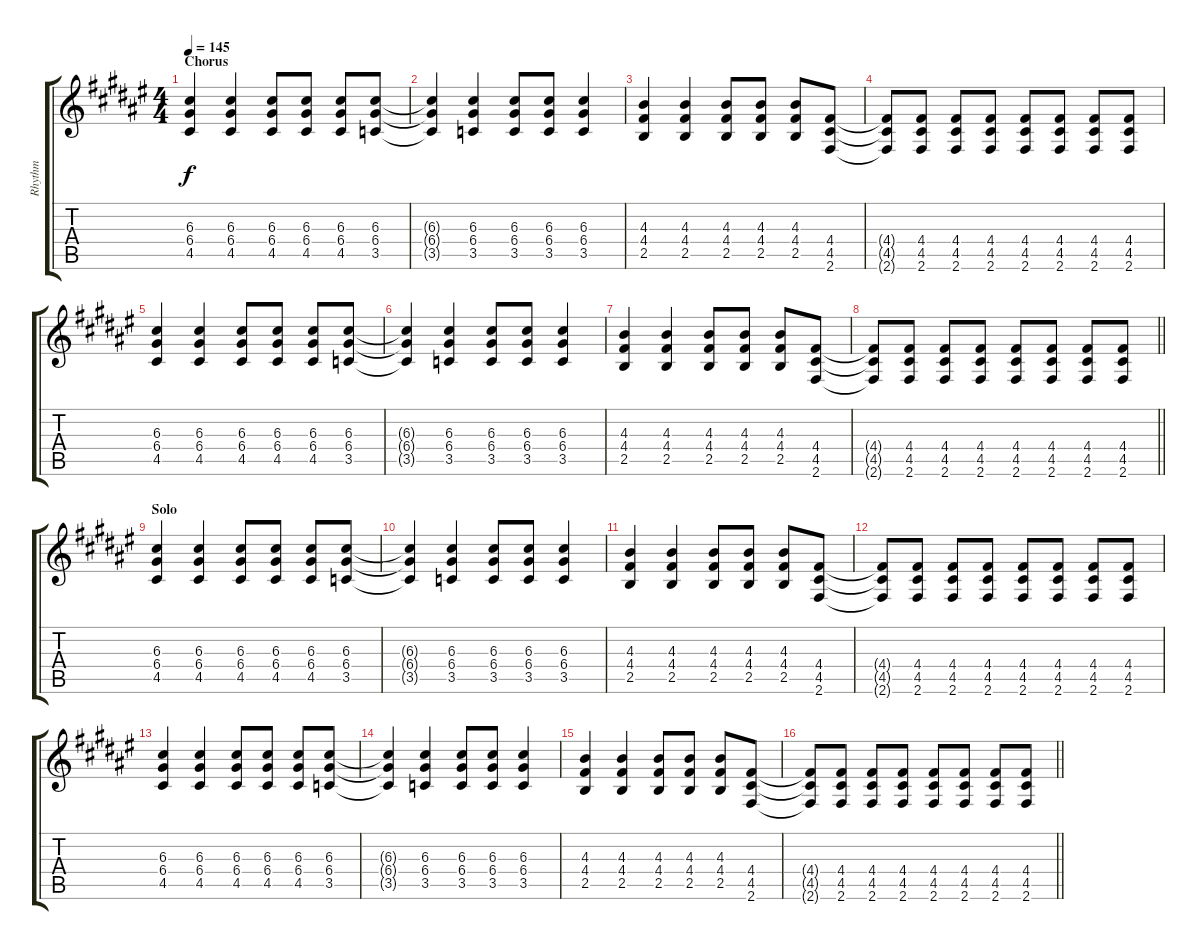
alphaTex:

\track ("Rhythm" "Rhythm") {instrument electricguitarclean}
\staff {score tabs}
\tuning (E4 B3 G3 D3 A2 E2) {hide}
\ts (4 4)
\section ("" "Chorus")
\tempo 145
\clef g2
\ks f#
(6.3 6.4 4.5).4{dy f} (6.3 6.4 4.5).4 (6.3 6.4 4.5).8 (6.3 6.4 4.5).8 (6.3 6.4 4.5).8 (6.3 6.4 3.5).8 |
(6.3{t} 6.4{t} 3.5{t}).4 (6.3 6.4 3.5).4 (6.3 6.4 3.5).8 (6.3 6.4 3.5).8 (6.3 6.4 3.5).4 |
(4.3 4.4 2.5).4 (4.3 4.4 2.5).4 (4.3 4.4 2.5).8 (4.3 4.4 2.5).8 (4.3 4.4 2.5).8 (4.4 4.5 2.6).8 |
(4.4{t} 4.5{t} 2.6{t}).8 (4.4 4.5 2.6).8 (4.4 4.5 2.6).8 (4.4 4.5 2.6).8 (4.4 4.5 2.6).8 (4.4 4.5 2.6).8 (4.4 4.5 2.6).8 (4.4 4.5 2.6).8 |
(6.3 6.4 4.5).4 (6.3 6.4 4.5).4 (6.3 6.4 4.5).8 (6.3 6.4 4.5).8 (6.3 6.4 4.5).8 (6.3 6.4 3.5).8 |
(6.3{t} 6.4{t} 3.5{t}).4 (6.3 6.4 3.5).4 (6.3 6.4 3.5).8 (6.3 6.4 3.5).8 (6.3 6.4 3.5).4 |
(4.3 4.4 2.5).4 (4.3 4.4 2.5).4 (4.3 4.4 2.5).8 (4.3 4.4 2.5).8 (4.3 4.4 2.5).8 (4.4 4.5 2.6).8 |
\barLineRight lightlight
(4.4{t} 4.5{t} 2.6{t}).8 (4.4 4.5 2.6).8 (4.4 4.5 2.6).8 (4.4 4.5 2.6).8 (4.4 4.5 2.6).8 (4.4 4.5 2.6).8 (4.4 4.5 2.6).8 (4.4 4.5 2.6).8 |
\section ("" "Solo")
(6.3 6.4 4.5).4 (6.3 6.4 4.5).4 (6.3 6.4 4.5).8 (6.3 6.4 4.5).8 (6.3 6.4 4.5).8 (6.3 6.4 3.5).8 |
(6.3{t} 6.4{t} 3.5{t}).4 (6.3 6.4 3.5).4 (6.3 6.4 3.5).8 (6.3 6.4 3.5).8 (6.3 6.4 3.5).4 |
(4.3 4.4 2.5).4 (4.3 4.4 2.5).4 (4.3 4.4 2.5).8 (4.3 4.4 2.5).8 (4.3 4.4 2.5).8 (4.4 4.5 2.6).8 |
(4.4{t} 4.5{t} 2.6{t}).8 (4.4 4.5 2.6).8 (4.4 4.5 2.6).8 (4.4 4.5 2.6).8 (4.4 4.5 2.6).8 (4.4 4.5 2.6).8 (4.4 4.5 2.6).8 (4.4 4.5 2.6).8 |
(6.3 6.4 4.5).4 (6.3 6.4 4.5).4 (6.3 6.4 4.5).8 (6.3 6.4 4.5).8 (6.3 6.4 4.5).8 (6.3 6.4 3.5).8 |
(6.3{t} 6.4{t} 3.5{t}).4 (6.3 6.4 3.5).4 (6.3 6.4 3.5).8 (6.3 6.4 3.5).8 (6.3 6.4 3.5).4 |
(4.3 4.4 2.5).4 (4.3 4.4 2.5).4 (4.3 4.4 2.5).8 (4.3 4.4 2.5).8 (4.3 4.4 2.5).8 (4.4 4.5 2.6).8 |
\barLineRight lightlight
(4.4{t} 4.5{t} 2.6{t}).8 (4.4 4.5 2.6).8 (4.4 4.5 2.6).8 (4.4 4.5 2.6).8 (4.4 4.5 2.6).8 (4.4 4.5 2.6).8 (4.4 4.5 2.6).8 (4.4 4.5 2.6).8
